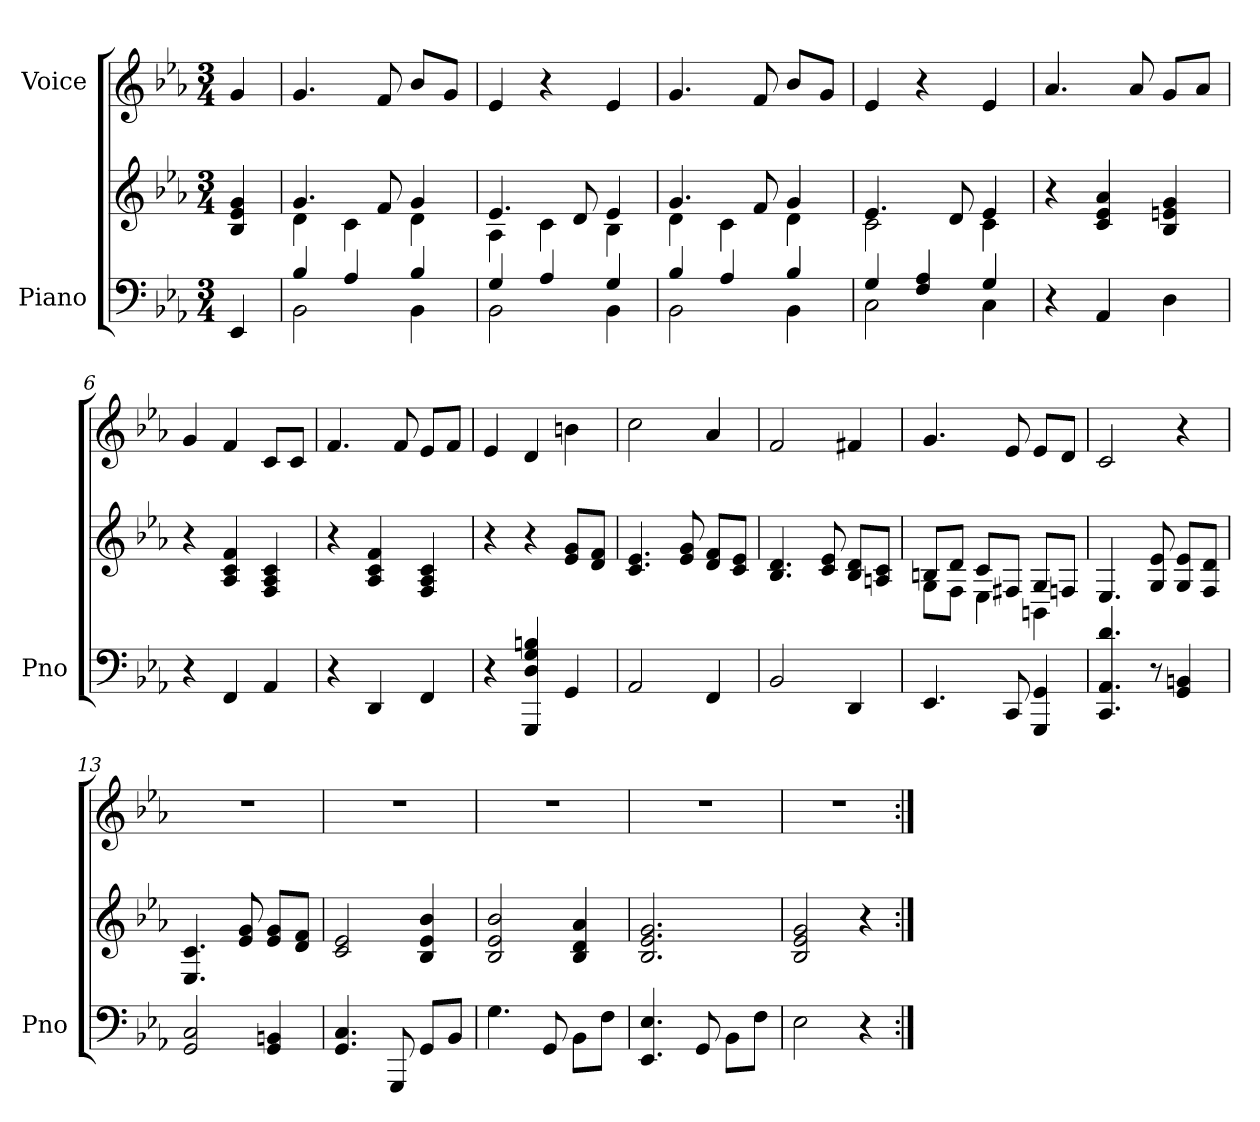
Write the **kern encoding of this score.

**kern	**kern	**kern
*part2	*part2	*part1
*staff3	*staff2	*staff1
*I"Piano	*	*I"Voice
*I'Pno	*	*
*clefF4	*clefG2	*clefG2
*k[b-e-a-]	*k[b-e-a-]	*k[b-e-a-]
*M3/4	*M3/4	*M3/4
*MM80	*MM80	*MM80
=	=	=
4EE-/	4B-/ 4e-/ 4g/	4g/
=1	=1	=1
*^	*^	*
4B-/	2BB-\	4.g/	4d\	4.g/
4A-/	.	.	4c\	.
.	.	8f/	.	8f/
4B-/	4BB-\	4g/	4d\	8b-/L
.	.	.	.	8g/J
=2	=2	=2	=2	=2
4G/	2BB-\	4.e-/	4A-\	4e-/
4A-/	.	.	4c\	4r
.	.	8d/	.	.
4G/	4BB-\	4e-/	4B-\	4e-/
=3	=3	=3	=3	=3
4B-/	2BB-\	4.g/	4d\	4.g/
4A-/	.	.	4c\	.
.	.	8f/	.	8f/
4B-/	4BB-\	4g/	4d\	8b-/L
.	.	.	.	8g/J
!!LO:LB:g=z
=4	=4	=4	=4	=4
4G/	2C\	4.e-/	2c\	4e-/
4F/ 4A-/	.	.	.	4r
.	.	8d/	.	.
4G/	4C\	4e-/	4c\	4e-/
*v	*v	*	*	*
*	*v	*v	*
=5	=5	=5
4r	4r	4.a-/
4AA-/	4c/ 4e-/ 4a-/	.
.	.	8a-/
4D\	4B-/ 4en/ 4g/	8g/L
.	.	8a-/J
=6	=6	=6
4r	4r	4g/
4FF/	4A-/ 4c/ 4f/	4f/
4AA-/	4F/ 4A-/ 4c/	8c/L
.	.	8c/J
=7	=7	=7
4r	4r	4.f/
4DD/	4A-/ 4c/ 4f/	.
.	.	8f/
4FF/	4F/ 4A-/ 4c/	8e-/L
.	.	8f/J
!!LO:LB:g=z
=8	=8	=8
4r	4r	4e-/
4GGG/ 4D/ 4G/ 4Bn/	4r	4d/
4GG/	8e-/ 8g/L	4bn\
.	8d/ 8f/J	.
=9	=9	=9
2AA-/	4.c/ 4.e-/	2cc\
.	8e-/ 8g/	.
4FF/	8d/ 8f/L	4a-/
.	8c/ 8e-/J	.
=10	=10	=10
2BB-/	4.B-/ 4.d/	2f/
.	8c/ 8e-/	.
4DD/	8B-/ 8d/L	4f#X/
.	8An/ 8c/J	.
=11	=11	=11
*	*^	*
4.EE-/	8Bn/L	8G\L	4.g/
.	8d/J	8F\J	.
.	8c/L	4E-\	.
8CC/	8F#X/J	.	8e-/
4GGG/ 4GG/	8G/L	4BBn\	8e-/L
.	8Fn/J	.	8d/J
*	*v	*v	*
!!LO:PB:g=z
=12	=12	=12
4.CC/ 4.AA-/ 4.d/	4.E-/	2c/
8r	8G/ 8e-/	.
4GG/ 4BBn/	8G/ 8e-/L	4r
.	8F/ 8d/J	.
=13	=13	=13
2GG/ 2C/	4.E-/ 4.c/	2.r
.	8e-/ 8g/	.
4GG/ 4BBn/	8e-/ 8g/L	.
.	8d/ 8f/J	.
=14	=14	=14
4.GG/ 4.C/	2c/ 2e-/	2.r
8GGG/	.	.
8GG/L	4B-/ 4e-/ 4b-/	.
8BB-/J	.	.
=15	=15	=15
4.G\	2B-/ 2e-/ 2b-/	2.r
8GG/	.	.
8BB-\L	4B-/ 4d/ 4a-/	.
8F\J	.	.
=16	=16	=16
4.EE-/ 4.E-/	2.B-/ 2.e-/ 2.g/	2.r
8GG/	.	.
8BB-\L	.	.
8F\J	.	.
=17	=17	=17
2E-\	2B-/ 2e-/ 2g/	2.r
4r	4r	.
=:|!	=:|!	=:|!
*-	*-	*-
